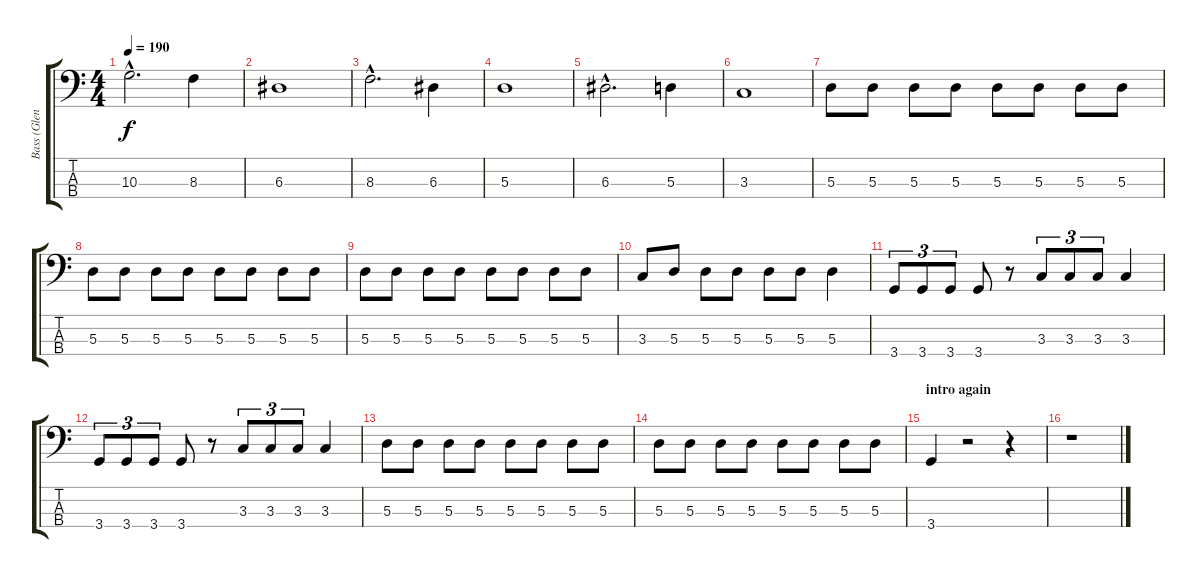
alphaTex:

\track ("Bass (Glenn)" "Bass (Glen") {instrument electricbasspick}
\staff {score tabs}
\tuning (G2 D2 A1 E1) {hide}
\ts (4 4)
\tempo 190
\clef f4
\ks c
10.3{hac}.2{d dy f} 8.3.4 |
6.3.1 |
8.3{hac}.2{d} 6.3.4 |
5.3.1 |
6.3{hac}.2{d} 5.3.4 |
3.3.1 |
5.3.8 5.3.8 5.3.8 5.3.8 5.3.8 5.3.8 5.3.8 5.3.8 |
5.3.8 5.3.8 5.3.8 5.3.8 5.3.8 5.3.8 5.3.8 5.3.8 |
5.3.8 5.3.8 5.3.8 5.3.8 5.3.8 5.3.8 5.3.8 5.3.8 |
3.3.8 5.3.8 5.3.8 5.3.8 5.3.8 5.3.8 5.3.4 |
3.4.8{tu (3 2)} 3.4.8{tu (3 2)} 3.4.8{tu (3 2)} 3.4.8 r.8 3.3.8{tu (3 2)} 3.3.8{tu (3 2)} 3.3.8{tu (3 2)} 3.3.4 |
3.4.8{tu (3 2)} 3.4.8{tu (3 2)} 3.4.8{tu (3 2)} 3.4.8 r.8 3.3.8{tu (3 2)} 3.3.8{tu (3 2)} 3.3.8{tu (3 2)} 3.3.4 |
5.3.8 5.3.8 5.3.8 5.3.8 5.3.8 5.3.8 5.3.8 5.3.8 |
5.3.8 5.3.8 5.3.8 5.3.8 5.3.8 5.3.8 5.3.8 5.3.8 |
\section ("" "intro again")
3.4.4 r.2 r.4 |
r.1
